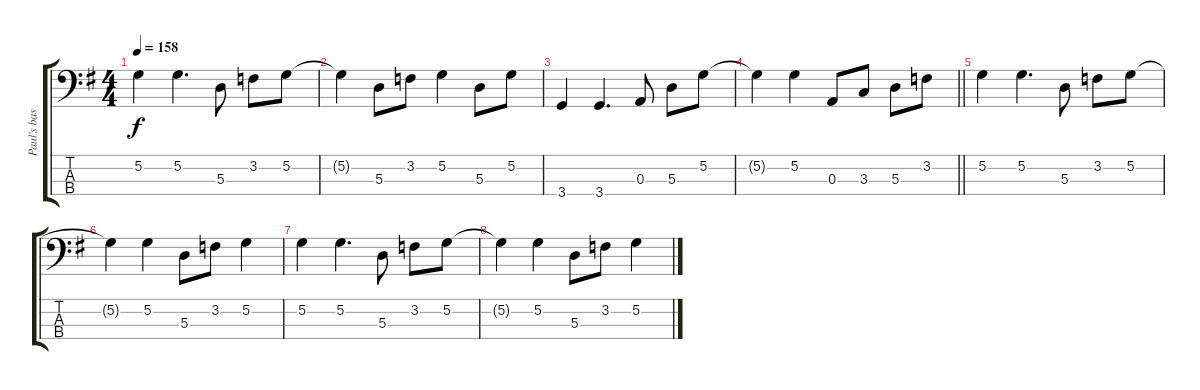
\track ("Paul's bass" "Paul's bas") {instrument electricbasspick}
\staff {score tabs}
\tuning (G2 D2 A1 E1) {hide}
\ts (4 4)
\tempo 158
\clef f4
\ks g
5.2.4{dy f} 5.2.4{d} 5.3.8 3.2.8 5.2.8 |
5.2{t}.4 5.3.8 3.2.8 5.2.4 5.3.8 5.2.8 |
3.4.4 3.4.4{d} 0.3.8 5.3.8 5.2.8 |
\barLineRight lightlight
5.2{t}.4 5.2.4 0.3.8 3.3.8 5.3.8 3.2.8 |
5.2.4 5.2.4{d} 5.3.8 3.2.8 5.2.8 |
5.2{t}.4 5.2.4 5.3.8 3.2.8 5.2.4 |
5.2.4 5.2.4{d} 5.3.8 3.2.8 5.2.8 |
5.2{t}.4 5.2.4 5.3.8 3.2.8 5.2.4
